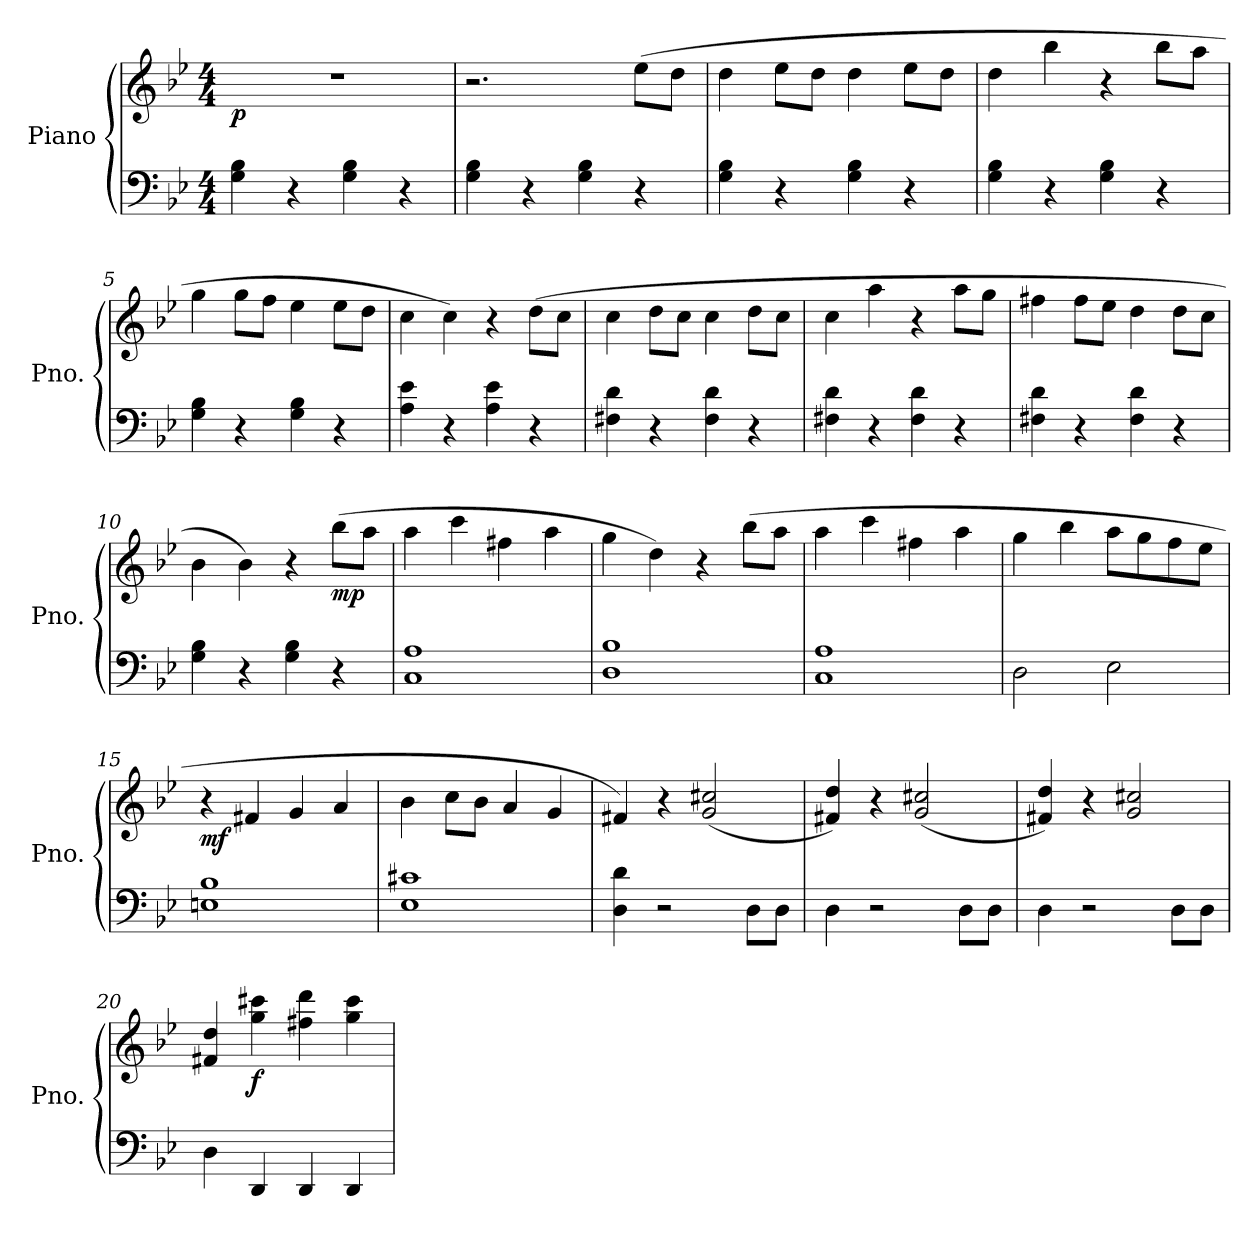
**kern	**kern	**dynam
*part1	*part1	*part1
*staff2	*staff1	*staff1/2
*I"Piano	*	*
*I'Pno.	*	*
*clefF4	*clefG2	*
*k[b-e-]	*k[b-e-]	*
*M4/4	*M4/4	*
*MM110	*MM110	*
=1	=1	=1
!	!	!LO:DY:b
4G\ 4B-\	1r	p
4r	.	.
4G\ 4B-\	.	.
4r	.	.
=2	=2	=2
4G\ 4B-\	2.r	.
4r	.	.
4G\ 4B-\	.	.
4r	(>8ee-\L	.
.	8dd\J	.
=3	=3	=3
4G\ 4B-\	4dd\	.
4r	8ee-\L	.
.	8dd\J	.
4G\ 4B-\	4dd\	.
4r	8ee-\L	.
.	8dd\J	.
=4	=4	=4
4G\ 4B-\	4dd\	.
4r	4bb-\	.
4G\ 4B-\	4r	.
4r	8bb-\L	.
.	8aa\J	.
=5	=5	=5
4G\ 4B-\	4gg\	.
4r	8gg\L	.
.	8ff\J	.
4G\ 4B-\	4ee-\	.
4r	8ee-\L	.
.	8dd\J	.
=6	=6	=6
4A\ 4e-\	4cc\	.
4r	4cc\)	.
4A\ 4e-\	4r	.
4r	(>8dd\L	.
.	8cc\J	.
=7	=7	=7
4F#X\ 4d\	4cc\	.
4r	8dd\L	.
.	8cc\J	.
4F#\ 4d\	4cc\	.
4r	8dd\L	.
.	8cc\J	.
!!LO:LB:g=z
=8	=8	=8
4F#X\ 4d\	4cc\	.
4r	4aa\	.
4F#\ 4d\	4r	.
4r	8aa\L	.
.	8gg\J	.
=9	=9	=9
4F#X\ 4d\	4ff#X\	.
4r	8ff#\L	.
.	8ee-\J	.
4F#\ 4d\	4dd\	.
4r	8dd\L	.
.	8cc\J	.
=10	=10	=10
4G\ 4B-\	4b-\	.
4r	4b-\)	.
4G\ 4B-\	4r	.
!	!	!LO:DY:b
4r	(>8bb-\L	mp
.	8aa\J	.
=11	=11	=11
1C 1A	4aa\	.
.	4ccc\	.
.	4ff#X\	.
.	4aa\	.
=12	=12	=12
1D 1B-	4gg\	.
.	4dd\)	.
.	4r	.
.	(>8bb-\L	.
.	8aa\J	.
=13	=13	=13
1C 1A	4aa\	.
.	4ccc\	.
.	4ff#X\	.
.	4aa\	.
=14	=14	=14
2D\	4gg\	.
.	4bb-\	.
2E-\	8aa\L	.
.	8gg\	.
.	8ff\	.
.	8ee-\J	.
!!LO:LB:g=z
=15	=15	=15
!	!	!LO:DY:b
1En 1B-	4r	mf
.	4f#X/	.
.	4g/	.
.	4a/	.
=16	=16	=16
1E- 1c#X	4b-\	.
.	8cc\L	.
.	8b-\J	.
.	4a/	.
.	4g/	.
=17	=17	=17
4D\ 4d\	4f#X/)	.
2r	4r	.
.	(<2g/ 2cc#X/	.
8D\L	.	.
8D\J	.	.
=18	=18	=18
4D\	4f#X/ 4dd/)	.
2r	4r	.
.	(<2g/ 2cc#X/	.
8D\L	.	.
8D\J	.	.
=19	=19	=19
4D\	4f#X/ 4dd/)	.
2r	4r	.
.	2g/ 2cc#X/	.
8D\L	.	.
8D\J	.	.
=20	=20	=20
4D\	4f#X/ 4dd/	.
!	!	!LO:DY:b
4DD/	4gg\ 4ccc#X\	f
4DD/	4ff#X\ 4ddd\	.
4DD/	4gg\ 4ccc#\	.
=	=	=
*-	*-	*-
